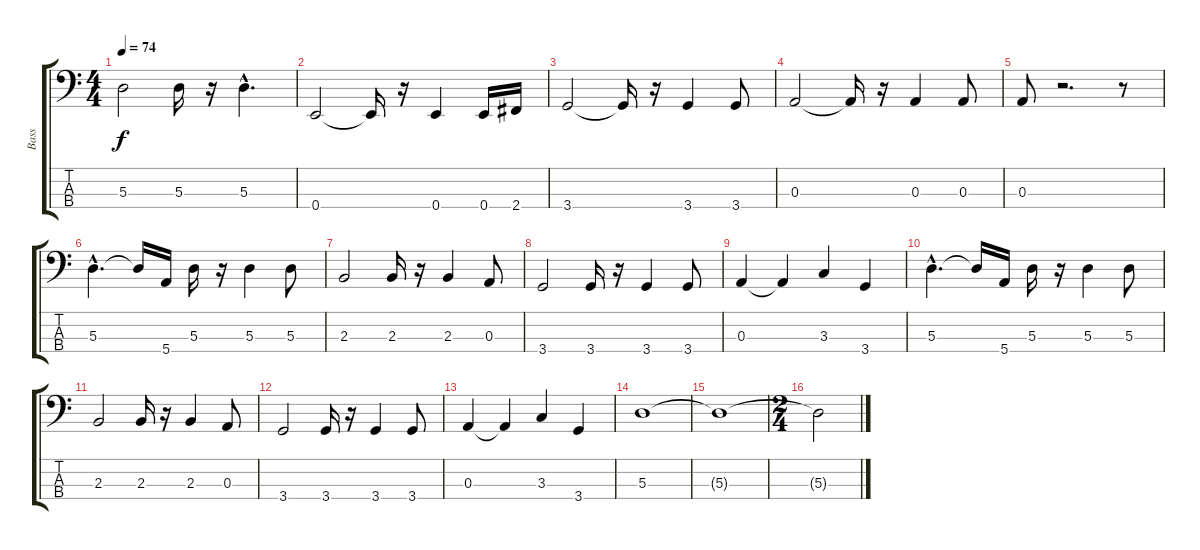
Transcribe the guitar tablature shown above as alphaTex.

\track ("Bass" "Bass") {instrument electricbassfinger}
\staff {score tabs}
\tuning (G2 D2 A1 E1) {hide}
\ts (4 4)
\tempo 74
\clef f4
\ks c
5.3.2{dy f} 5.3.16 r.16 5.3{hac}.4{d} |
0.4.2 0.4{t}.16 r.16 0.4.4 0.4.16 2.4.16 |
3.4.2 3.4{t}.16 r.16 3.4.4 3.4.8 |
0.3.2 0.3{t}.16 r.16 0.3.4 0.3.8 |
0.3.8 r.2{d} r.8 |
5.3{hac}.4{d} 5.3{t}.16 5.4.16 5.3.16 r.16 5.3.4 5.3.8 |
2.3.2 2.3.16 r.16 2.3.4 0.3.8 |
3.4.2 3.4.16 r.16 3.4.4 3.4.8 |
0.3.4 0.3{t}.4 3.3.4 3.4.4 |
5.3{hac}.4{d} 5.3{t}.16 5.4.16 5.3.16 r.16 5.3.4 5.3.8 |
2.3.2 2.3.16 r.16 2.3.4 0.3.8 |
3.4.2 3.4.16 r.16 3.4.4 3.4.8 |
0.3.4 0.3{t}.4 3.3.4 3.4.4 |
5.3.1 |
5.3{t}.1 |
\ts (2 4)
5.3{t}.2
